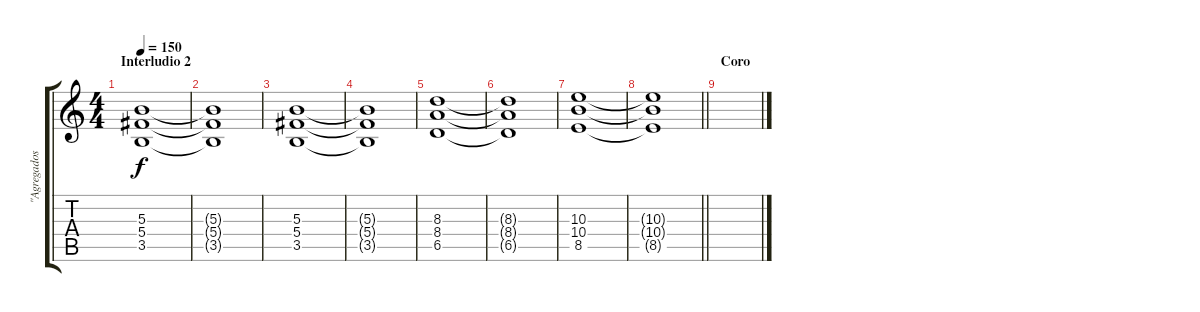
\track ("\"Agregados\"" "\"Agregados") {instrument distortionguitar}
\staff {score tabs}
\tuning (Eb4 Bb3 Gb3 Db3 Ab2 Eb2) {hide}
\ts (4 4)
\section ("" "Interludio 2")
\tempo 150
\clef g2
\ks c
(5.3 5.4 3.5).1{dy f instrument distortionguitar} |
(5.3{t} 5.4{t} 3.5{t}).1 |
(5.3 5.4 3.5).1 |
(5.3{t} 5.4{t} 3.5{t}).1 |
(8.3 8.4 6.5).1 |
(8.3{t} 8.4{t} 6.5{t}).1 |
(10.3 10.4 8.5).1 |
\barLineRight lightlight
(10.3{t} 10.4{t} 8.5{t}).1 |
\section ("" "Coro")
